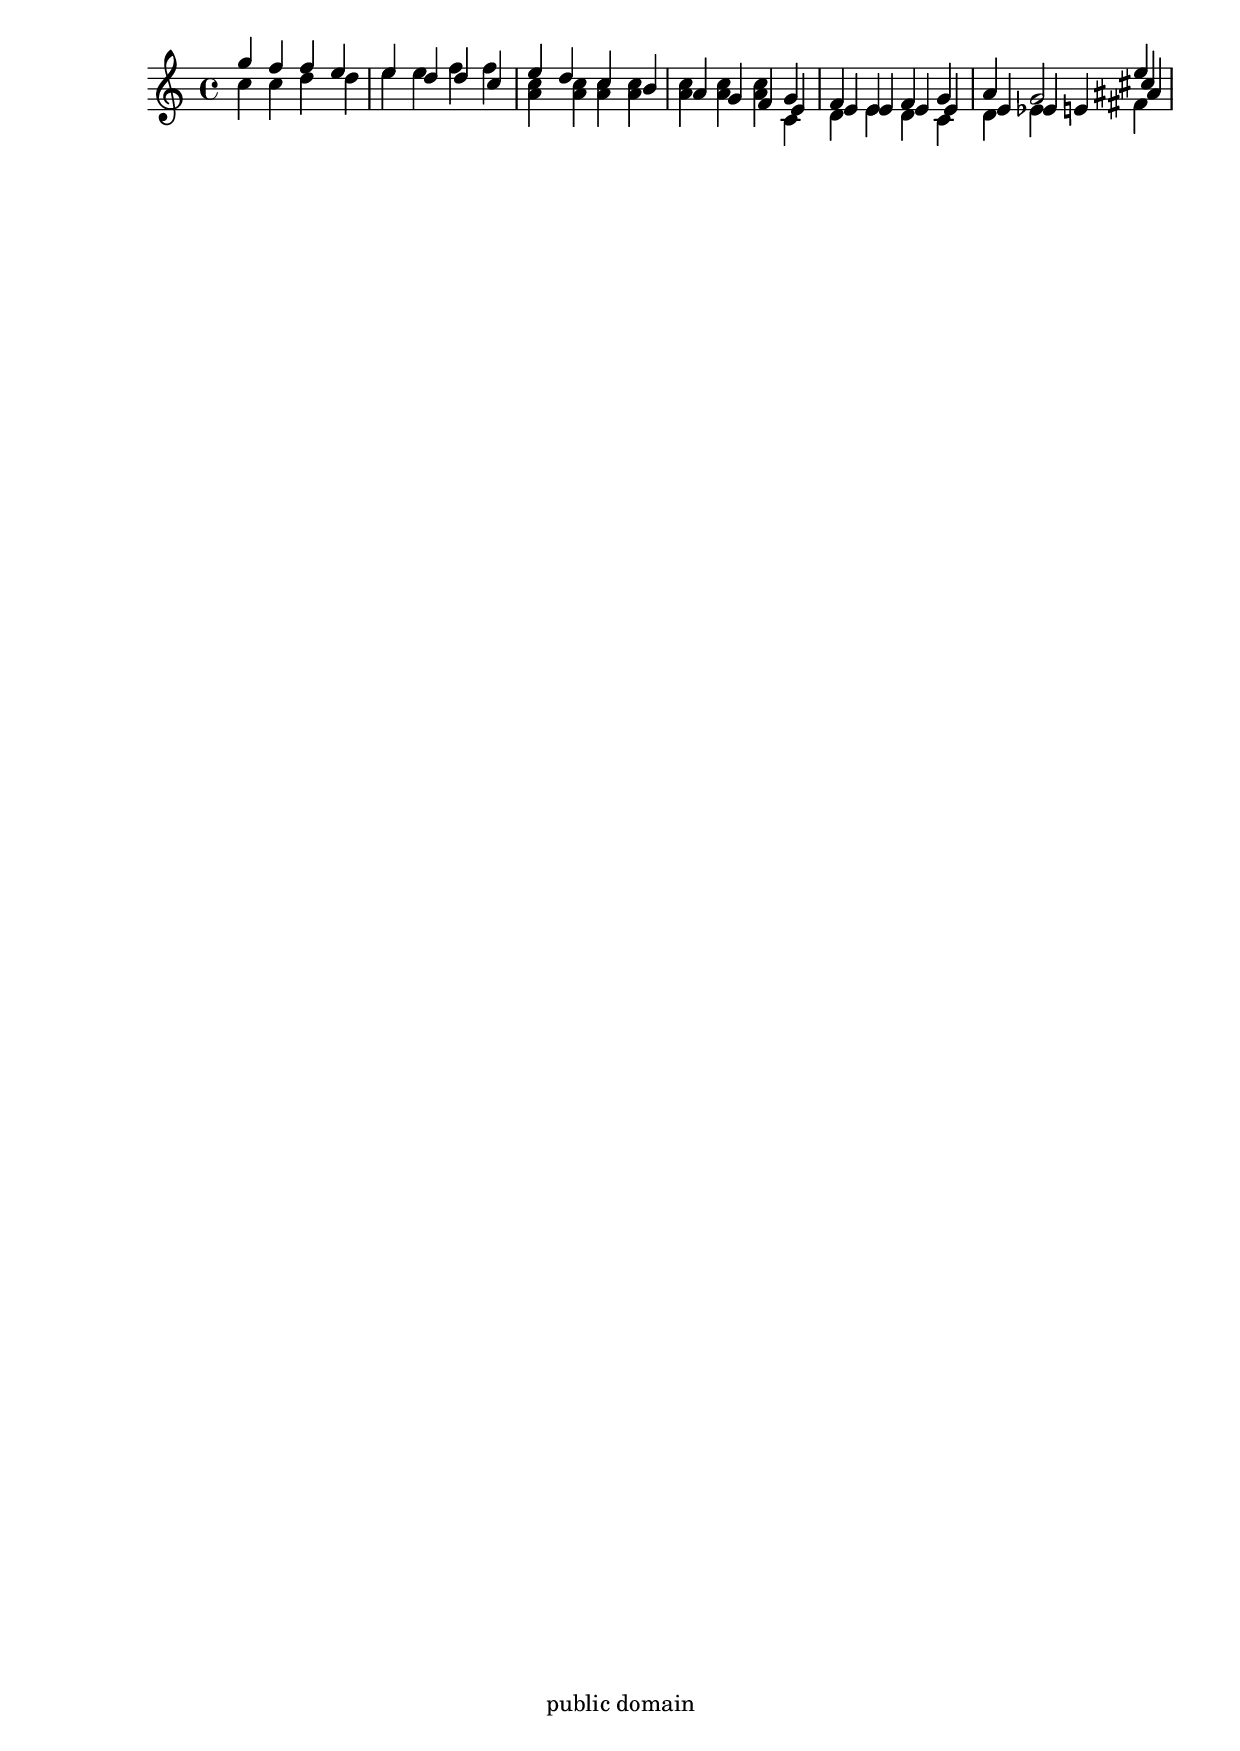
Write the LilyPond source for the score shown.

#(ly:set-option 'old-relative)
\version "1.9.1"
\header{
texidoc="
Normal collisions. We have support for polyphony, where the
middle voices are horizontally shifted.
"
filename = 	 "collisions.ly"
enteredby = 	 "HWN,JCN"
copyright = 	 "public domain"
}


twovoice =
\notes \relative c' \context Staff \notes < 
	\context Voice=i { \stemDown c4 c  d d e e f f }
	\context Voice=ii { \stemUp g4 f f e e d d c } 
>

twovoicechords = \context Staff \notes <
	\context Voice = i \relative c' {
		\stemUp e4 d c b a g f
	}
	\context Voice = ii \relative c' {
		\stemDown <<a c>>4 <<a c>>4 <<a c>>4 <<a c>>4 <<a c>>
		<<a c>> <<a c>>  
	}
>


threevoice =  \context Staff \notes <
	 { g4 f e f g a g2 } \\
	 {  c4 d e d c d es } \\
	 { e4 e e e e e e e  }
>

hairyChord =  \context Staff \notes \relative c''
    < e \\
      fis, \\
      cis' \\
      \\
      ais
      >


\score{
	\notes { \transpose c c' {
	   \twovoice
	   \twovoicechords
	   \threevoice   }
	 \hairyChord
	}
	
%	\midi { \tempo 4:80 }
}

